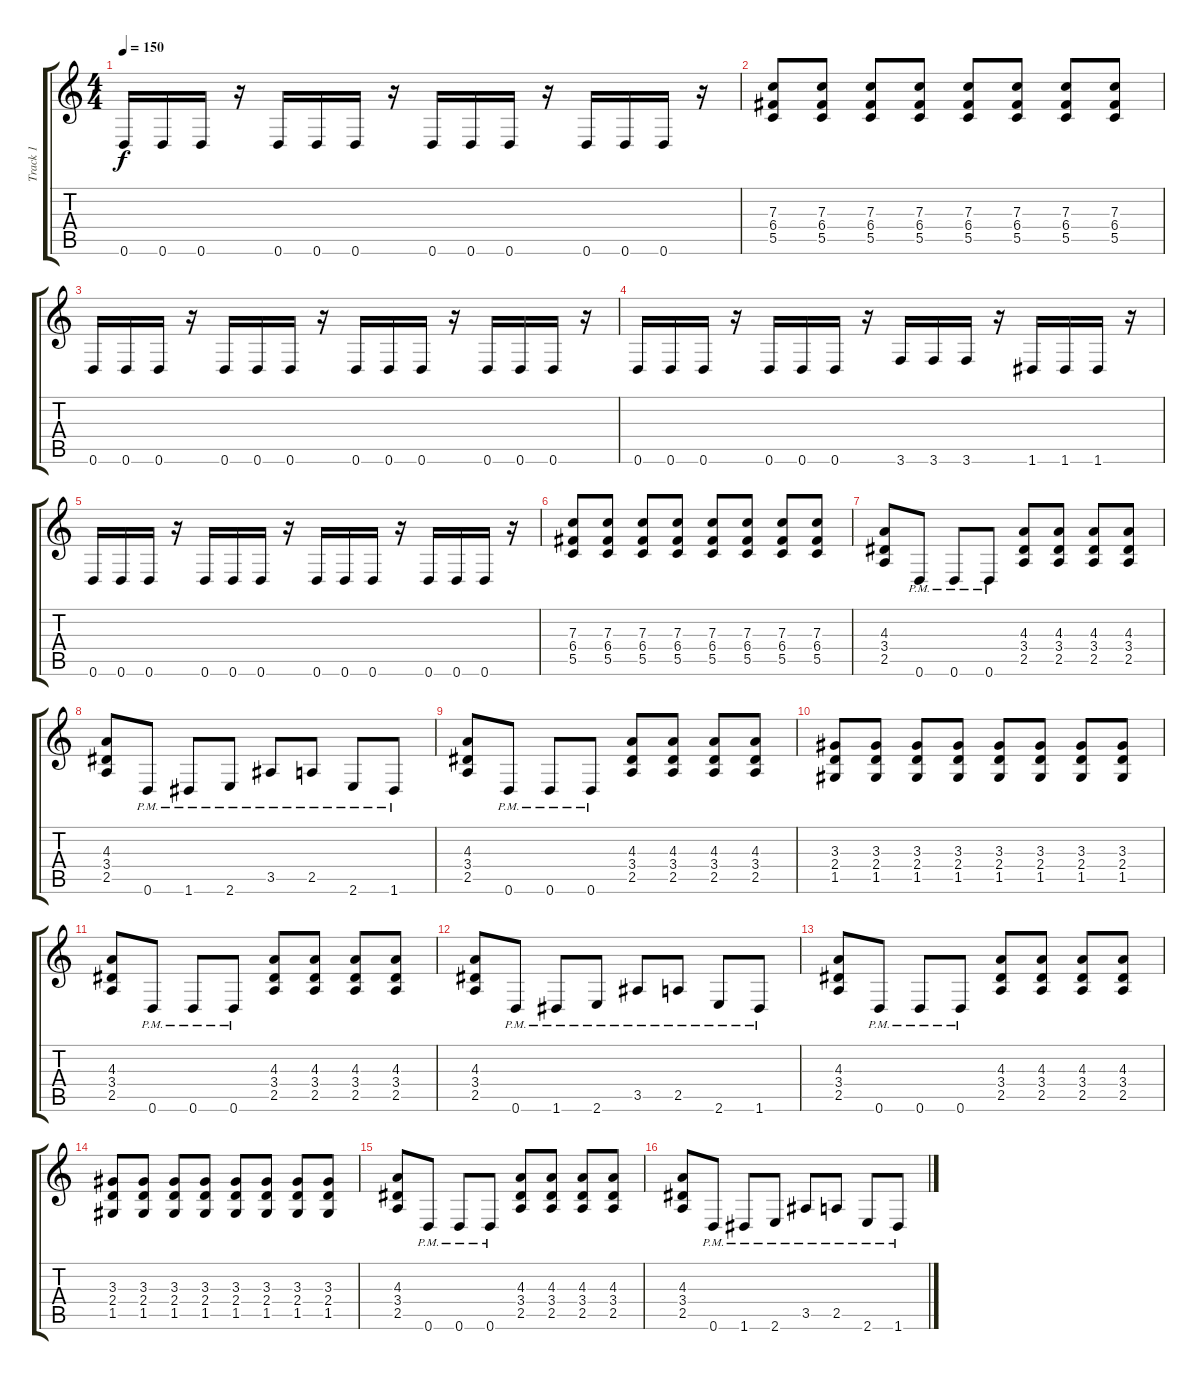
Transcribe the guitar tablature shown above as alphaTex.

\track ("Track 1" "Track 1") {instrument distortionguitar}
\staff {score tabs}
\tuning (D4 A3 F3 C3 G2 D2) {hide}
\ts (4 4)
\tempo 150
\clef g2
\ks c
0.6.16{dy f} 0.6.16 0.6.16 r.16 0.6.16 0.6.16 0.6.16 r.16 0.6.16 0.6.16 0.6.16 r.16 0.6.16 0.6.16 0.6.16 r.16 |
(7.3 6.4 5.5).8 (7.3 6.4 5.5).8 (7.3 6.4 5.5).8 (7.3 6.4 5.5).8 (7.3 6.4 5.5).8 (7.3 6.4 5.5).8 (7.3 6.4 5.5).8 (7.3 6.4 5.5).8 |
0.6.16 0.6.16 0.6.16 r.16 0.6.16 0.6.16 0.6.16 r.16 0.6.16 0.6.16 0.6.16 r.16 0.6.16 0.6.16 0.6.16 r.16 |
0.6.16 0.6.16 0.6.16 r.16 0.6.16 0.6.16 0.6.16 r.16 3.6.16 3.6.16 3.6.16 r.16 1.6.16 1.6.16 1.6.16 r.16 |
0.6.16 0.6.16 0.6.16 r.16 0.6.16 0.6.16 0.6.16 r.16 0.6.16 0.6.16 0.6.16 r.16 0.6.16 0.6.16 0.6.16 r.16 |
(7.3 6.4 5.5).8 (7.3 6.4 5.5).8 (7.3 6.4 5.5).8 (7.3 6.4 5.5).8 (7.3 6.4 5.5).8 (7.3 6.4 5.5).8 (7.3 6.4 5.5).8 (7.3 6.4 5.5).8 |
(4.3 3.4 2.5).8 0.6{pm}.8 0.6{pm}.8 0.6{pm}.8 (4.3 3.4 2.5).8 (4.3 3.4 2.5).8 (4.3 3.4 2.5).8 (4.3 3.4 2.5).8 |
(4.3 3.4 2.5).8 0.6{pm}.8 1.6{pm}.8 2.6{pm}.8 3.5{pm}.8 2.5{pm}.8 2.6{pm}.8 1.6{pm}.8 |
(4.3 3.4 2.5).8 0.6{pm}.8 0.6{pm}.8 0.6{pm}.8 (4.3 3.4 2.5).8 (4.3 3.4 2.5).8 (4.3 3.4 2.5).8 (4.3 3.4 2.5).8 |
(3.3 2.4 1.5).8 (3.3 2.4 1.5).8 (3.3 2.4 1.5).8 (3.3 2.4 1.5).8 (3.3 2.4 1.5).8 (3.3 2.4 1.5).8 (3.3 2.4 1.5).8 (3.3 2.4 1.5).8 |
(4.3 3.4 2.5).8 0.6{pm}.8 0.6{pm}.8 0.6{pm}.8 (4.3 3.4 2.5).8 (4.3 3.4 2.5).8 (4.3 3.4 2.5).8 (4.3 3.4 2.5).8 |
(4.3 3.4 2.5).8 0.6{pm}.8 1.6{pm}.8 2.6{pm}.8 3.5{pm}.8 2.5{pm}.8 2.6{pm}.8 1.6{pm}.8 |
(4.3 3.4 2.5).8 0.6{pm}.8 0.6{pm}.8 0.6{pm}.8 (4.3 3.4 2.5).8 (4.3 3.4 2.5).8 (4.3 3.4 2.5).8 (4.3 3.4 2.5).8 |
(3.3 2.4 1.5).8 (3.3 2.4 1.5).8 (3.3 2.4 1.5).8 (3.3 2.4 1.5).8 (3.3 2.4 1.5).8 (3.3 2.4 1.5).8 (3.3 2.4 1.5).8 (3.3 2.4 1.5).8 |
(4.3 3.4 2.5).8 0.6{pm}.8 0.6{pm}.8 0.6{pm}.8 (4.3 3.4 2.5).8 (4.3 3.4 2.5).8 (4.3 3.4 2.5).8 (4.3 3.4 2.5).8 |
(4.3 3.4 2.5).8 0.6{pm}.8 1.6{pm}.8 2.6{pm}.8 3.5{pm}.8 2.5{pm}.8 2.6{pm}.8 1.6{pm}.8
